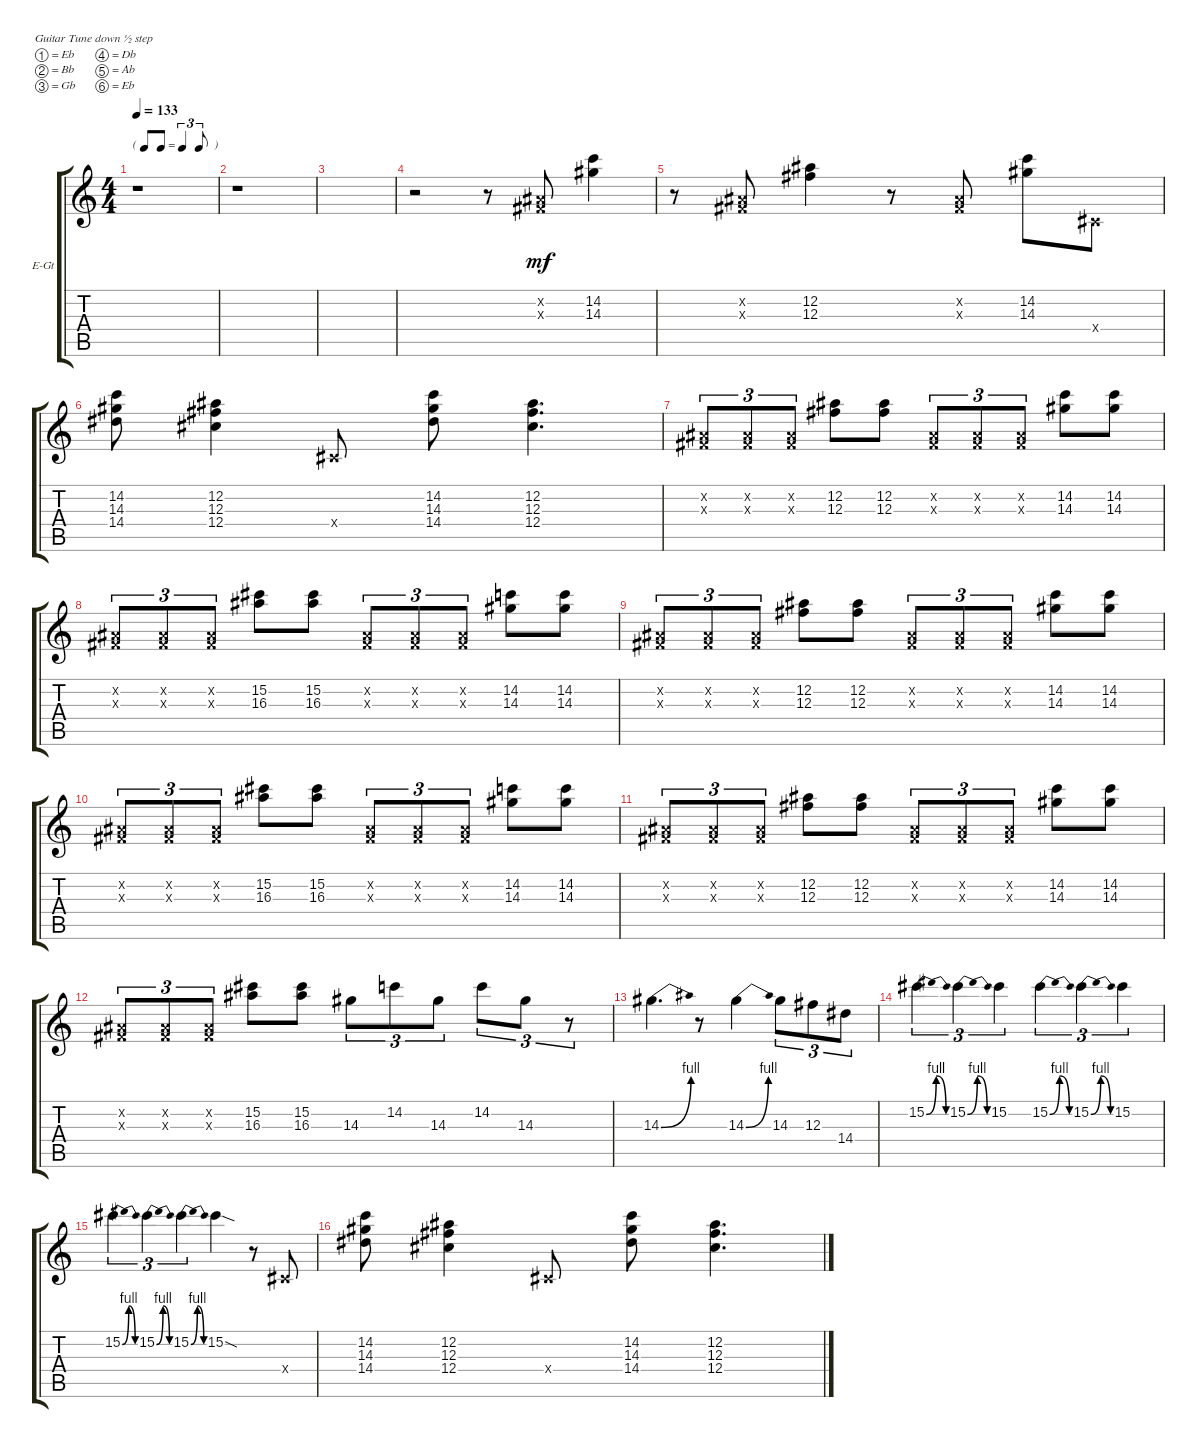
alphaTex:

\defaultSystemsLayout 4
\bracketExtendMode groupsimilarinstruments
\firstSystemTrackNameOrientation horizontal
\otherSystemsTrackNameOrientation horizontal
\track ("ACE FREHLEY" "E-Gt") {solo instrument distortionguitar}
\staff {score tabs}
\tuning (Eb4 Bb3 Gb3 Db3 Ab2 Eb2)
\ts (4 4)
\tf triplet8th
\tempo 133
\clef g2
\ks c
r.1{dy mf} |
r.1 |
|
r.2 r.8 (0.2{x} 0.3{x}).8 (14.3 14.2).4 |
r.8 (0.2{x} 0.3{x}).8 (12.3 12.2).4 r.8 (0.2{x} 0.3{x}).8 (14.3 14.2).8 0.4{x}.8 |
(14.2 14.3 14.4).8 (12.4 12.3 12.2).4 0.4{x}.8 (14.4 14.3 14.2).8 (12.2 12.3 12.4).4{d} |
(0.2{x} 0.3{x}).8{tu (3 2)} (0.2{x} 0.3{x}).8{tu (3 2)} (0.2{x} 0.3{x}).8{tu (3 2)} (12.3 12.2).8 (12.2 12.3).8 (0.2{x} 0.3{x}).8{tu (3 2)} (0.2{x} 0.3{x}).8{tu (3 2)} (0.2{x} 0.3{x}).8{tu (3 2)} (14.3 14.2).8 (14.2 14.3).8 |
(0.2{x} 0.3{x}).8{tu (3 2)} (0.2{x} 0.3{x}).8{tu (3 2)} (0.2{x} 0.3{x}).8{tu (3 2)} (16.3 15.2).8 (15.2 16.3).8 (0.2{x} 0.3{x}).8{tu (3 2)} (0.2{x} 0.3{x}).8{tu (3 2)} (0.2{x} 0.3{x}).8{tu (3 2)} (14.3 14.2).8 (14.2 14.3).8 |
(0.2{x} 0.3{x}).8{tu (3 2)} (0.2{x} 0.3{x}).8{tu (3 2)} (0.2{x} 0.3{x}).8{tu (3 2)} (12.3 12.2).8 (12.2 12.3).8 (0.2{x} 0.3{x}).8{tu (3 2)} (0.2{x} 0.3{x}).8{tu (3 2)} (0.2{x} 0.3{x}).8{tu (3 2)} (14.3 14.2).8 (14.2 14.3).8 |
(0.2{x} 0.3{x}).8{tu (3 2)} (0.2{x} 0.3{x}).8{tu (3 2)} (0.2{x} 0.3{x}).8{tu (3 2)} (16.3 15.2).8 (15.2 16.3).8 (0.2{x} 0.3{x}).8{tu (3 2)} (0.2{x} 0.3{x}).8{tu (3 2)} (0.2{x} 0.3{x}).8{tu (3 2)} (14.3 14.2).8 (14.2 14.3).8 |
(0.2{x} 0.3{x}).8{tu (3 2)} (0.2{x} 0.3{x}).8{tu (3 2)} (0.2{x} 0.3{x}).8{tu (3 2)} (12.3 12.2).8 (12.2 12.3).8 (0.2{x} 0.3{x}).8{tu (3 2)} (0.2{x} 0.3{x}).8{tu (3 2)} (0.2{x} 0.3{x}).8{tu (3 2)} (14.3 14.2).8 (14.2 14.3).8 |
(0.2{x} 0.3{x}).8{tu (3 2)} (0.2{x} 0.3{x}).8{tu (3 2)} (0.2{x} 0.3{x}).8{tu (3 2)} (16.3 15.2).8 (15.2 16.3).8 14.3.8{tu (3 2)} 14.2.8{tu (3 2)} 14.3.8{tu (3 2)} 14.2.8{tu (3 2)} 14.3.8{tu (3 2)} r.8{tu (3 2)} |
14.3{be (bend 0 0 15 4)}.4{d} r.8 14.3{be (bend 0 0 15 4)}.4 14.3.8{tu (3 2)} 12.3.8{tu (3 2)} 14.4.8{tu (3 2)} |
15.2{be (bendrelease 0 0 10.2 4 20.4 4 30 0)}.4{tu (3 2)} 15.2{be (bendrelease 0 0 10.2 4 20.4 4 30 0)}.4{tu (3 2)} 15.2.4{tu (3 2)} 15.2{be (bendrelease 0 0 10.2 4 20.4 4 30 0)}.4{tu (3 2)} 15.2{be (bendrelease 0 0 10.2 4 20.4 4 30 0)}.4{tu (3 2)} 15.2.4{tu (3 2)} |
15.2{be (bendrelease 0 0 10.2 4 20.4 4 30 0)}.4{tu (3 2)} 15.2{be (bendrelease 0 0 10.2 4 20.4 4 30 0)}.4{tu (3 2)} 15.2{be (bendrelease 0 0 10.2 4 20.4 4 30 0)}.4{tu (3 2)} 15.2{sod}.4 r.8 0.4{x}.8 |
(14.2 14.3 14.4).8 (12.4 12.3 12.2).4 0.4{x}.8 (14.4 14.3 14.2).8 (12.2 12.3 12.4).4{d}
